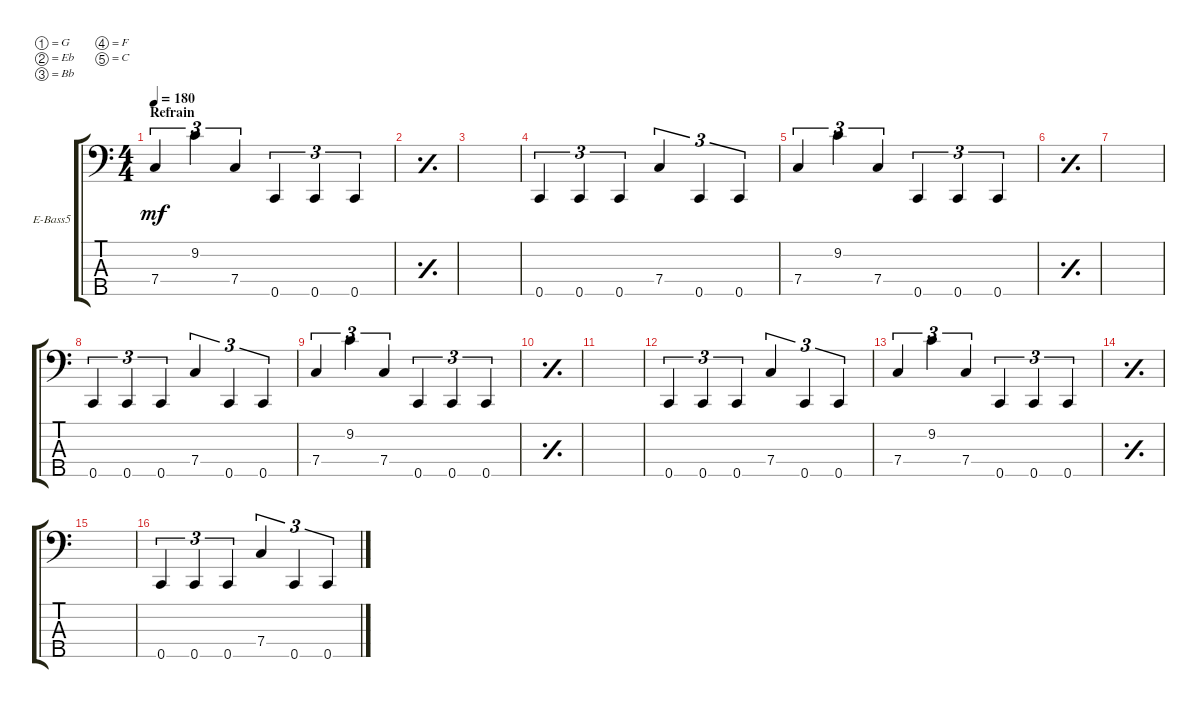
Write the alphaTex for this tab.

\defaultSystemsLayout 4
\bracketExtendMode groupsimilarinstruments
\multiBarRest
\firstSystemTrackNameOrientation horizontal
\otherSystemsTrackNameOrientation horizontal
\track ("Electric Bass" "E-Bass5") {instrument electricbassfinger}
\staff {score tabs}
\tuning (G2 Eb2 Bb1 F1 C1)
\ts (4 4)
\section ("" "Refrain")
\tempo 180
\clef f4
\ks c
7.4.4{tu (3 2) dy mf} 9.2.4{tu (3 2)} 7.4.4{tu (3 2)} 0.5.4{tu (3 2)} 0.5.4{tu (3 2)} 0.5.4{tu (3 2)} |
\simile simple
|
|
\simile none
0.5.4{tu (3 2)} 0.5.4{tu (3 2)} 0.5.4{tu (3 2)} 7.4.4{tu (3 2)} 0.5.4{tu (3 2)} 0.5.4{tu (3 2)} |
7.4.4{tu (3 2)} 9.2.4{tu (3 2)} 7.4.4{tu (3 2)} 0.5.4{tu (3 2)} 0.5.4{tu (3 2)} 0.5.4{tu (3 2)} |
\simile simple
|
|
\simile none
0.5.4{tu (3 2)} 0.5.4{tu (3 2)} 0.5.4{tu (3 2)} 7.4.4{tu (3 2)} 0.5.4{tu (3 2)} 0.5.4{tu (3 2)} |
7.4.4{tu (3 2)} 9.2.4{tu (3 2)} 7.4.4{tu (3 2)} 0.5.4{tu (3 2)} 0.5.4{tu (3 2)} 0.5.4{tu (3 2)} |
\simile simple
|
|
\simile none
0.5.4{tu (3 2)} 0.5.4{tu (3 2)} 0.5.4{tu (3 2)} 7.4.4{tu (3 2)} 0.5.4{tu (3 2)} 0.5.4{tu (3 2)} |
7.4.4{tu (3 2)} 9.2.4{tu (3 2)} 7.4.4{tu (3 2)} 0.5.4{tu (3 2)} 0.5.4{tu (3 2)} 0.5.4{tu (3 2)} |
\simile simple
|
|
\simile none
0.5.4{tu (3 2)} 0.5.4{tu (3 2)} 0.5.4{tu (3 2)} 7.4.4{tu (3 2)} 0.5.4{tu (3 2)} 0.5.4{tu (3 2)}
